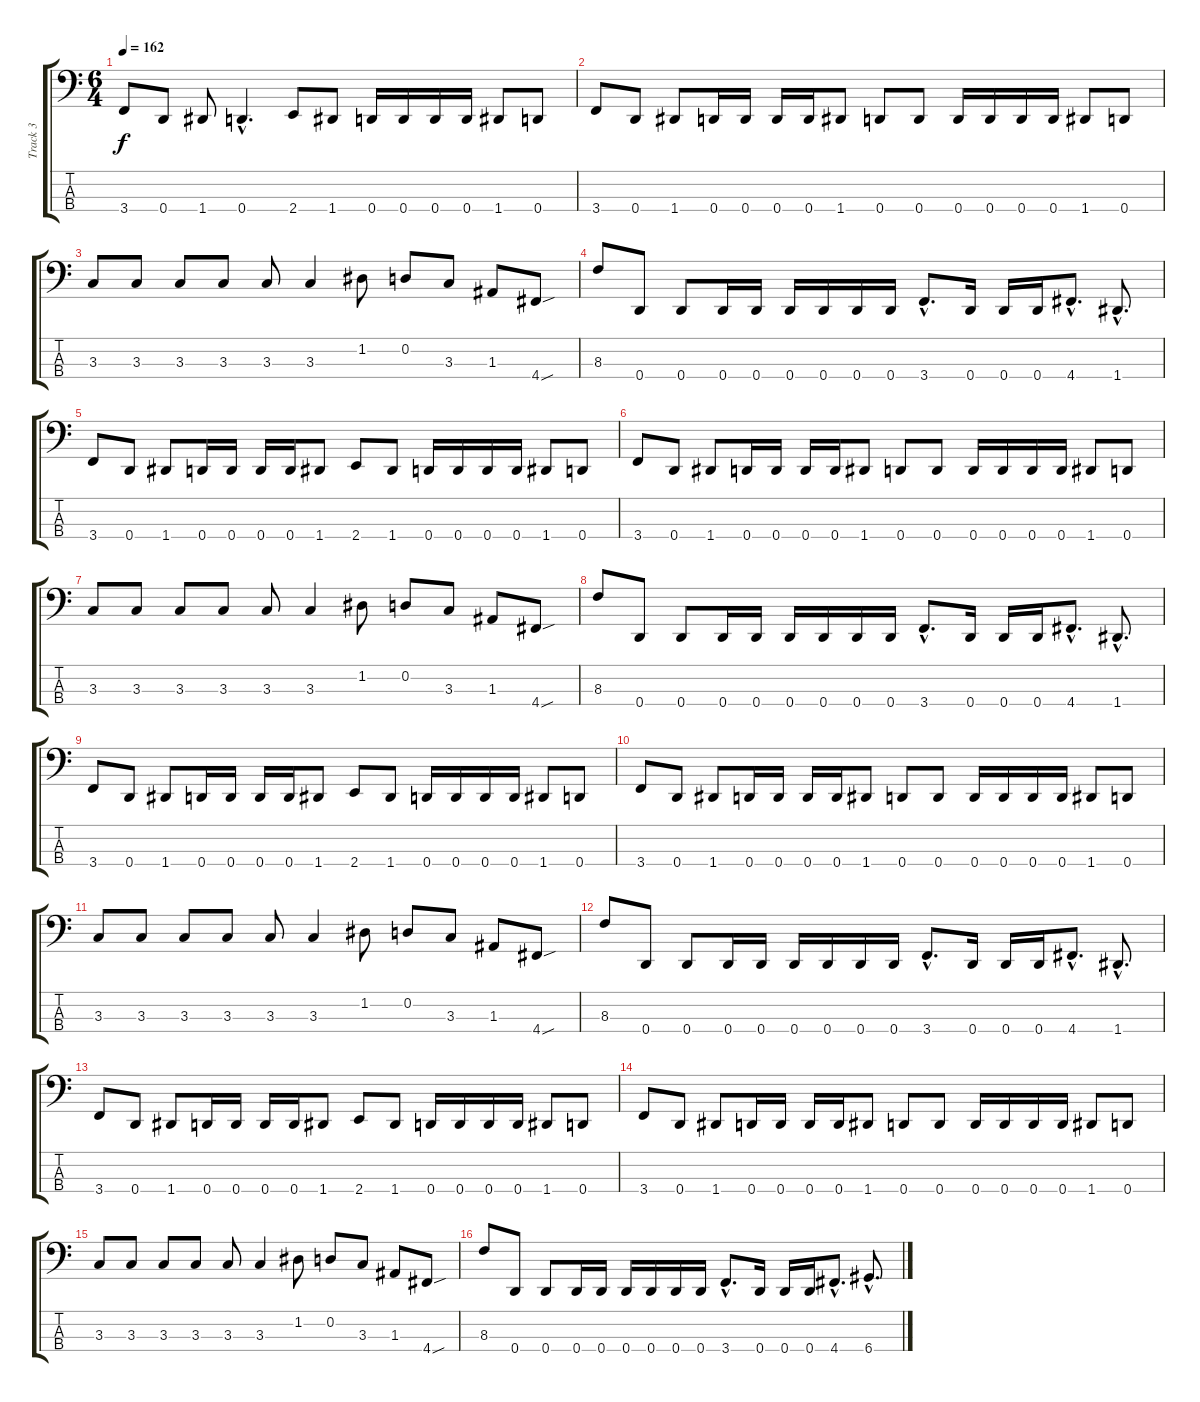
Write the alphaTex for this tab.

\track ("Track 3" "Track 3") {instrument electricbasspick}
\staff {score tabs}
\tuning (G2 D2 A1 D1) {hide}
\ts (6 4)
\tempo 162
\clef f4
\ks c
3.4.8{dy f instrument electricbasspick} 0.4.8 1.4.8 0.4{hac}.4{d} 2.4.8 1.4.8 0.4.16 0.4.16 0.4.16 0.4.16 1.4.8 0.4.8 |
3.4.8 0.4.8 1.4.8 0.4.16 0.4.16 0.4.16 0.4.16 1.4.8 0.4.8 0.4.8 0.4.16 0.4.16 0.4.16 0.4.16 1.4.8 0.4.8 |
3.3.8 3.3.8 3.3.8 3.3.8 3.3.8 3.3.4 1.2.8 0.2.8 3.3.8 1.3.8 4.4{sou}.8 |
8.3.8 0.4.8 0.4.8 0.4.16 0.4.16 0.4.16 0.4.16 0.4.16 0.4.16 3.4{hac}.8{d} 0.4.16 0.4.16 0.4.16 4.4{hac}.8{d} 1.4{hac}.8{d} |
3.4.8 0.4.8 1.4.8 0.4.16 0.4.16 0.4.16 0.4.16 1.4.8 2.4.8 1.4.8 0.4.16 0.4.16 0.4.16 0.4.16 1.4.8 0.4.8 |
3.4.8 0.4.8 1.4.8 0.4.16 0.4.16 0.4.16 0.4.16 1.4.8 0.4.8 0.4.8 0.4.16 0.4.16 0.4.16 0.4.16 1.4.8 0.4.8 |
3.3.8 3.3.8 3.3.8 3.3.8 3.3.8 3.3.4 1.2.8 0.2.8 3.3.8 1.3.8 4.4{sou}.8 |
8.3.8 0.4.8 0.4.8 0.4.16 0.4.16 0.4.16 0.4.16 0.4.16 0.4.16 3.4{hac}.8{d} 0.4.16 0.4.16 0.4.16 4.4{hac}.8{d} 1.4{hac}.8{d} |
3.4.8 0.4.8 1.4.8 0.4.16 0.4.16 0.4.16 0.4.16 1.4.8 2.4.8 1.4.8 0.4.16 0.4.16 0.4.16 0.4.16 1.4.8 0.4.8 |
3.4.8 0.4.8 1.4.8 0.4.16 0.4.16 0.4.16 0.4.16 1.4.8 0.4.8 0.4.8 0.4.16 0.4.16 0.4.16 0.4.16 1.4.8 0.4.8 |
3.3.8 3.3.8 3.3.8 3.3.8 3.3.8 3.3.4 1.2.8 0.2.8 3.3.8 1.3.8 4.4{sou}.8 |
8.3.8 0.4.8 0.4.8 0.4.16 0.4.16 0.4.16 0.4.16 0.4.16 0.4.16 3.4{hac}.8{d} 0.4.16 0.4.16 0.4.16 4.4{hac}.8{d} 1.4{hac}.8{d} |
3.4.8 0.4.8 1.4.8 0.4.16 0.4.16 0.4.16 0.4.16 1.4.8 2.4.8 1.4.8 0.4.16 0.4.16 0.4.16 0.4.16 1.4.8 0.4.8 |
3.4.8 0.4.8 1.4.8 0.4.16 0.4.16 0.4.16 0.4.16 1.4.8 0.4.8 0.4.8 0.4.16 0.4.16 0.4.16 0.4.16 1.4.8 0.4.8 |
3.3.8 3.3.8 3.3.8 3.3.8 3.3.8 3.3.4 1.2.8 0.2.8 3.3.8 1.3.8 4.4{sou}.8 |
8.3.8 0.4.8 0.4.8 0.4.16 0.4.16 0.4.16 0.4.16 0.4.16 0.4.16 3.4{hac}.8{d} 0.4.16 0.4.16 0.4.16 4.4{hac}.8{d} 6.4{hac}.8{d}
